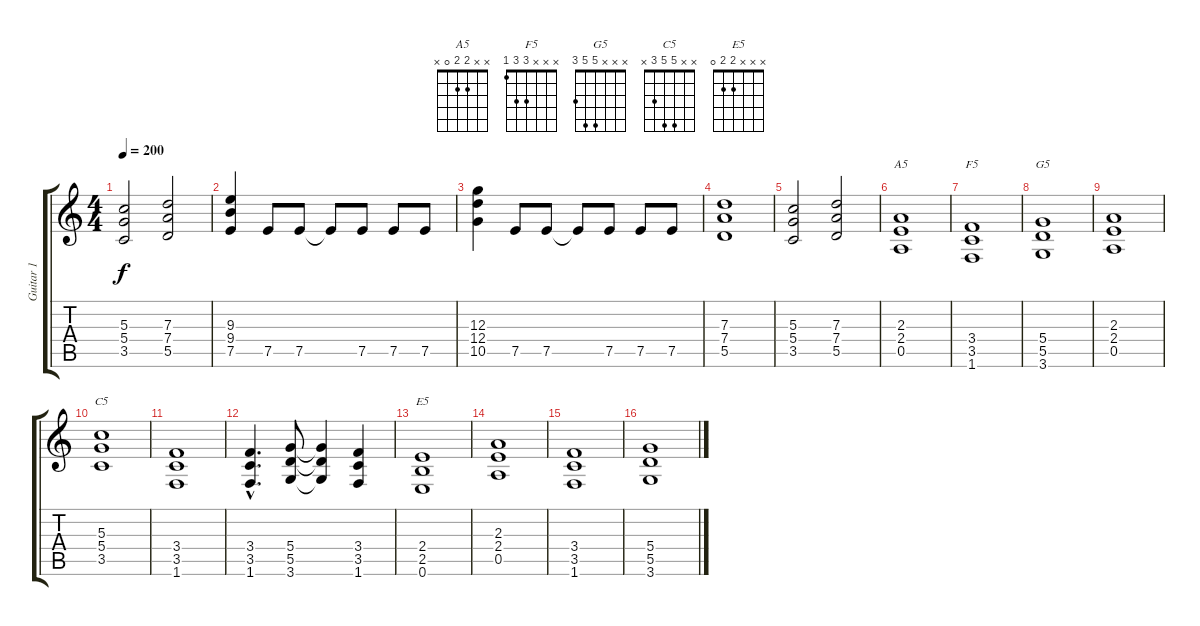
\track ("Guitar 1" "Guitar 1") {instrument distortionguitar}
\staff {score tabs}
\tuning (E4 B3 G3 D3 A2 E2) {hide}
\chord ("A5" x x 2 2 0 x)
\chord ("F5" x x x 3 3 1)
\chord ("G5" x x x 5 5 3)
\chord ("C5" x x 5 5 3 x)
\chord ("E5" x x x 2 2 0)
\ts (4 4)
\tempo 200
\clef g2
\ks c
(5.3 5.4 3.5).2{dy f} (7.3 7.4 5.5).2 |
(9.3 9.4 7.5).4 7.5.8 7.5.8 7.5{t}.8 7.5.8 7.5.8 7.5.8 |
(12.3 12.4 10.5).4 7.5.8 7.5.8 7.5{t}.8 7.5.8 7.5.8 7.5.8 |
(7.3 7.4 5.5).1 |
(5.3 5.4 3.5).2 (7.3 7.4 5.5).2 |
(2.3 2.4 0.5).1{ch "A5"} |
(3.4 3.5 1.6).1{ch "F5"} |
(5.4 5.5 3.6).1{ch "G5"} |
(2.3 2.4 0.5).1 |
(5.3 5.4 3.5).1{ch "C5"} |
(3.4 3.5 1.6).1 |
(3.4{hac} 3.5{hac} 1.6{hac}).4{d} (5.4 5.5 3.6).8 (5.4{t} 5.5{t} 3.6{t}).4 (3.4 3.5 1.6).4 |
(2.4 2.5 0.6).1{ch "E5"} |
(2.3 2.4 0.5).1 |
(3.4 3.5 1.6).1 |
(5.4 5.5 3.6).1
